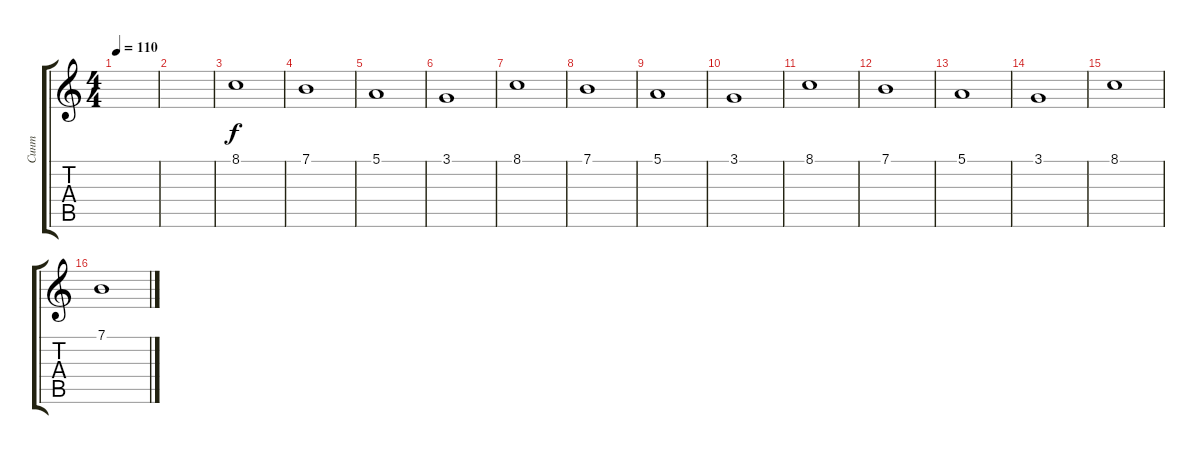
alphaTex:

\track ("Синт" "Синт") {instrument pad1newage}
\staff {score tabs}
\tuning (E4 B3 G3 D3 A2 E2) {hide}
\ts (4 4)
\tempo 110
\clef g2
\ks c
|
|
8.1.1 |
7.1.1 |
5.1.1 |
3.1.1 |
8.1.1 |
7.1.1 |
5.1.1 |
3.1.1 |
8.1.1 |
7.1.1 |
5.1.1 |
3.1.1 |
8.1.1 |
7.1.1
